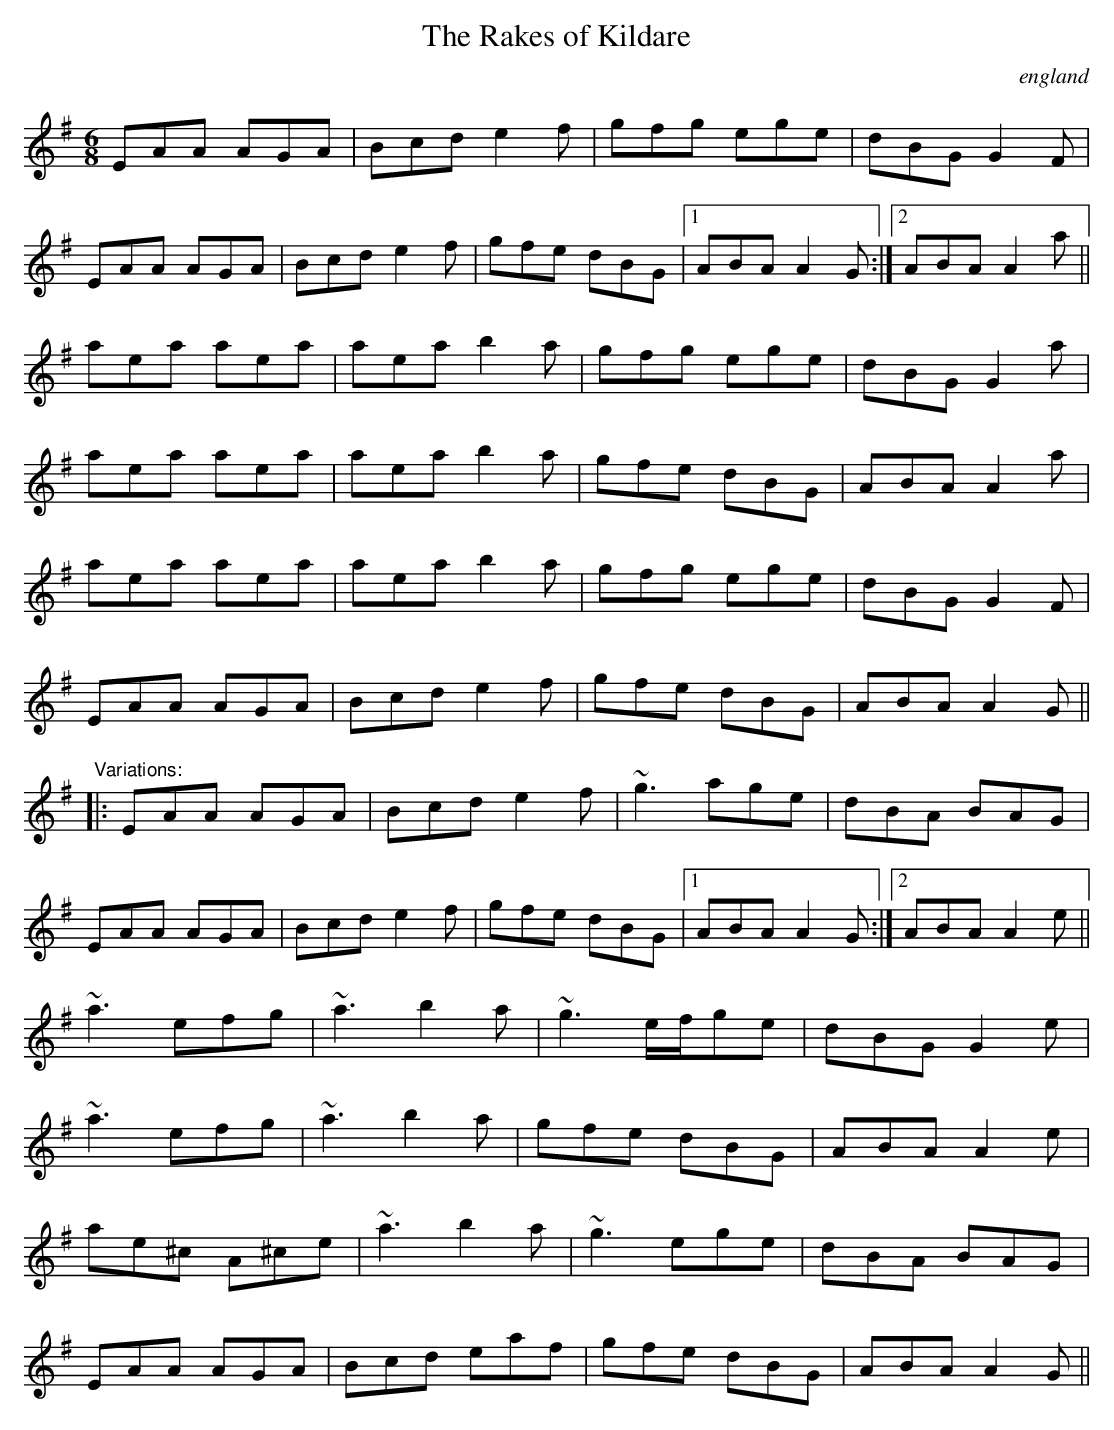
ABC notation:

X:1
T:Rakes of Kildare, The
O:england
M:6/8
L:1/8
K:Ador
EAA AGA|Bcd e2f|gfg ege|dBG G2F|
EAA AGA|Bcd e2f|gfe dBG|1 ABA A2G:|2 ABA A2a||
aea aea|aea b2a|gfg ege|dBG G2a|
aea aea|aea b2a|gfe dBG|ABA A2a|
aea aea|aea b2a|gfg ege|dBG G2F|
EAA AGA|Bcd e2f|gfe dBG|ABA A2G||
"Variations:"
|:EAA AGA|Bcd e2f|~g3 age|dBA BAG|
EAA AGA|Bcd e2f|gfe dBG|1 ABA A2G:|2 ABA A2e||
~a3 efg|~a3 b2a|~g3 e/f/ge|dBG G2e|
~a3 efg|~a3 b2a|gfe dBG|ABA A2e|
ae^c A^ce|~a3 b2a|~g3 ege|dBA BAG|
EAA AGA|Bcd eaf|gfe dBG|ABA A2G||
